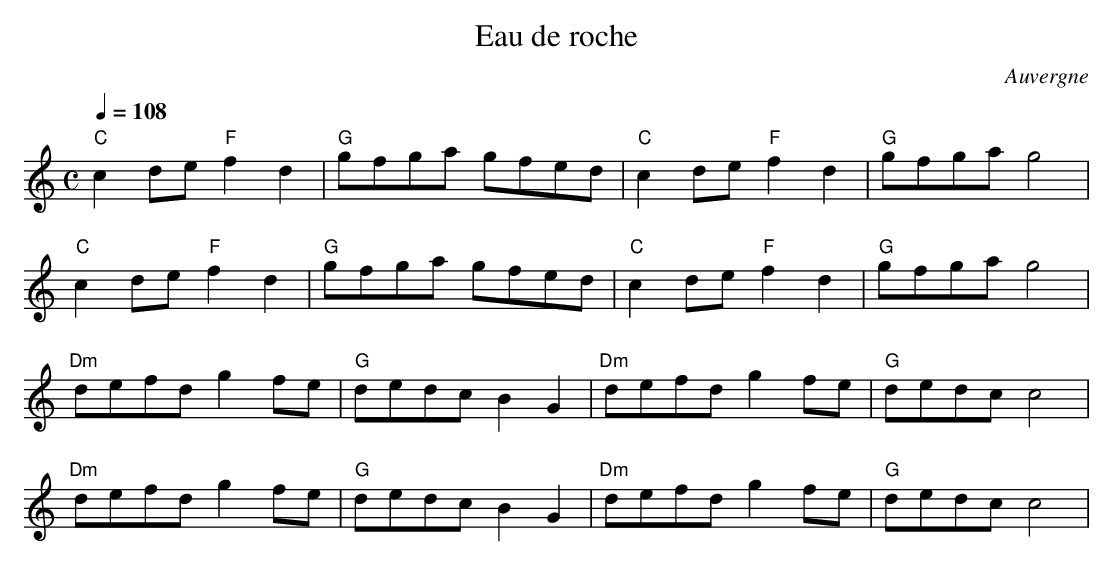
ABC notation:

X:1
T:Eau de roche
O:Auvergne
M:C
L:1/8
Q:1/4=108
K:C
"C"c2 de "F"f2 d2 |"G"gfga gfed |"C"c2 de "F"f2 d2 |"G"gfga g4 |
"C"c2 de "F"f2 d2 |"G"gfga gfed |"C"c2 de "F"f2 d2 |"G"gfga g4 |
"Dm"defd g2 fe |"G"dedc B2 G2 |"Dm"defd g2 fe |"G"dedc c4 |
"Dm"defd g2 fe |"G"dedc B2 G2 |"Dm"defd g2 fe |"G"dedc c4 |
